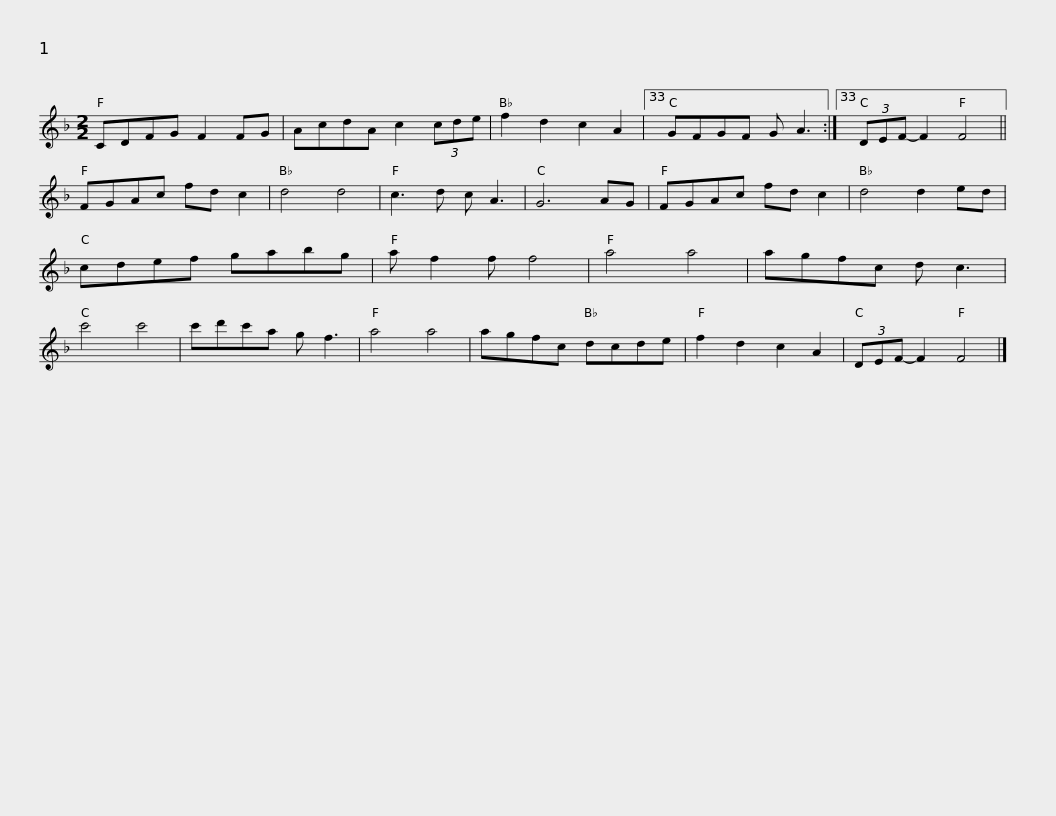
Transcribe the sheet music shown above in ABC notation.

X:1
L:1/8
M:2/2
I:linebreak $
K:F
V:1 treble
V:1
 CDFG F2 FG | AcdA c2 (3cde | f2 d2 c2 A2 |33 GFGF G A3 :|33 (3DEF- F2 F4 || %5
 FGAc fd c2 | d4 d4 |$ c3 d c A3 | G6 AG | FGAc fd c2 | %10
 d4 d2 ed | cdef gabg | a f2 f f4 | a4 a4 | agfc d c3 |$ %15
 c'4 c'4 | c'd'c'a g f3 | a4 a4 | agfc dcde | f2 d2 c2 A2 | %20
 (3DEF- F2 F4 |] %21
